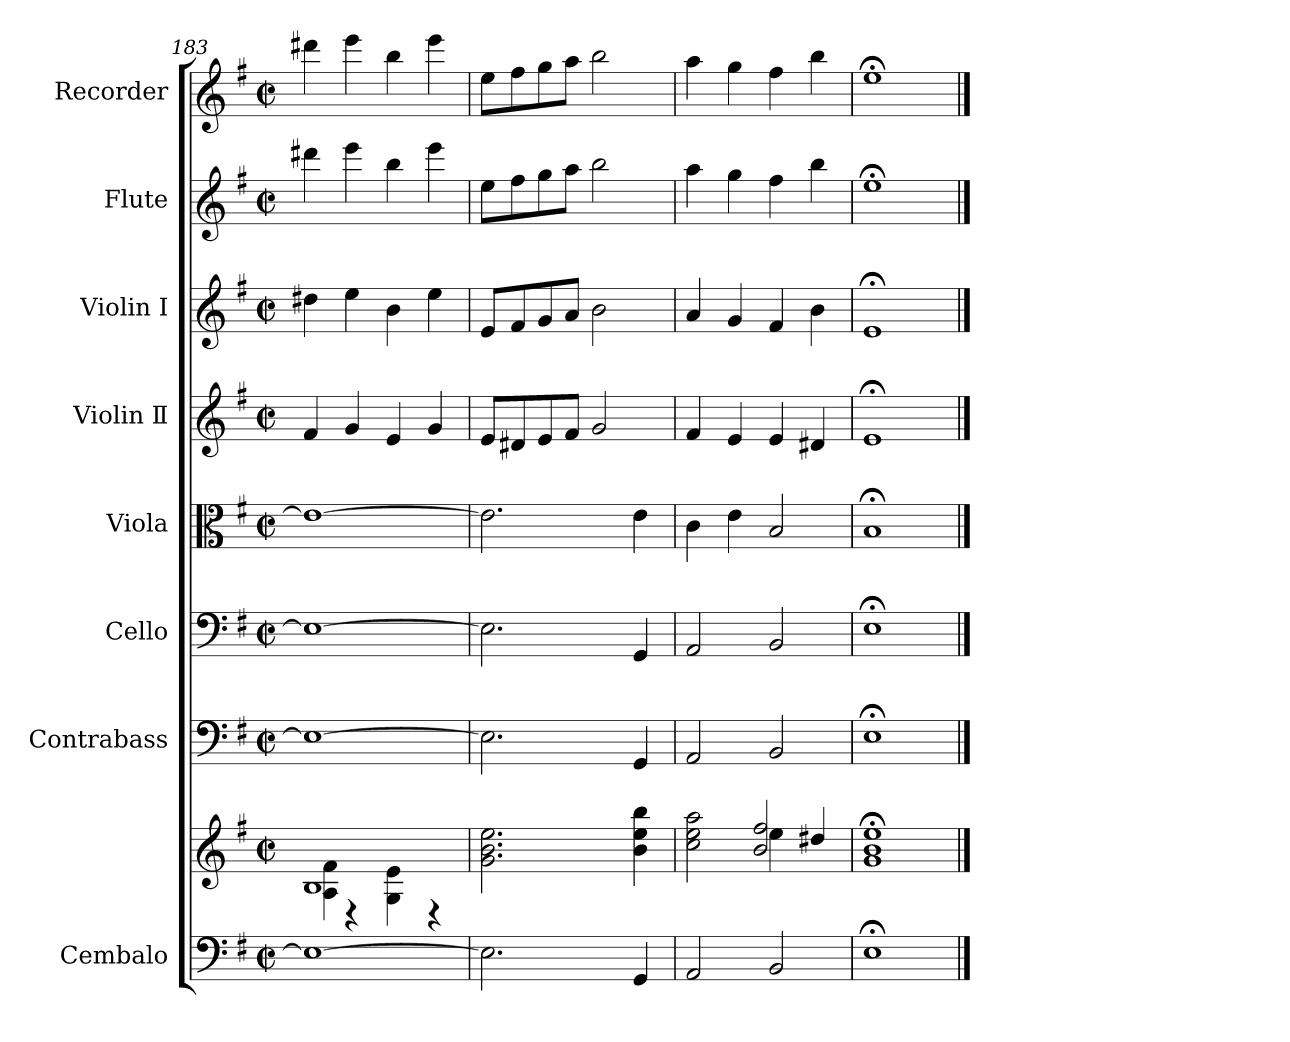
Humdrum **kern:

**kern	**kern	**kern	**kern	**kern	**kern	**kern	**kern	**kern
*part8	*part8	*part7	*part6	*part5	*part4	*part3	*part2	*part1
*staff9	*staff8	*staff7	*staff6	*staff5	*staff4	*staff3	*staff2	*staff1
*I"Cembalo	*	*I"Contrabass	*I"Cello	*I"Viola	*I"Violin Ⅱ	*I"Violin Ⅰ	*I"Flute	*I"Recorder
*I'Cemb.	*	*I'Cbs.	*	*	*	*	*I'Fl.	*I'Rec.
*clefF4	*clefG2	*clefF4	*clefF4	*clefC3	*clefG2	*clefG2	*clefG2	*clefG2
*	*	*ITrd7c12	*	*	*	*	*	*
*k[f#]	*k[f#]	*k[f#]	*k[f#]	*k[f#]	*k[f#]	*k[f#]	*k[f#]	*k[f#]
*M2/2	*M2/2	*M2/2	*M2/2	*M2/2	*M2/2	*M2/2	*M2/2	*M2/2
*met(c|)	*met(c|)	*met(c|)	*met(c|)	*met(c|)	*met(c|)	*met(c|)	*met(c|)	*met(c|)
=183	=183	=183	=183	=183	=183	=183	=183	=183
*	*^	*	*	*	*	*	*	*
1E_	1B	4A\ 4f#\	1EE_	1E_	1e_	4f#/	4dd#X\	4ddd#X\	4ddd#X\
.	.	4r	.	.	.	4g/	4ee\	4eee\	4eee\
.	.	4G\ 4e\	.	.	.	4e/	4b\	4bb\	4bb\
.	.	4r	.	.	.	4g/	4ee\	4eee\	4eee\
*	*v	*v	*	*	*	*	*	*	*
=184	=184	=184	=184	=184	=184	=184	=184	=184
2.E\]	2.g\ 2.b\ 2.ee\	2.EE\]	2.E\]	2.e\]	8e/L	8e/L	8ee\L	8ee\L
.	.	.	.	.	8d#X/	8f#/	8ff#\	8ff#\
.	.	.	.	.	8e/	8g/	8gg\	8gg\
.	.	.	.	.	8f#/J	8a/J	8aa\J	8aa\J
.	.	.	.	.	2g/	2b\	2bb\	2bb\
4GG/	4b\ 4ee\ 4bb\	4GGG/	4GG/	4e\	.	.	.	.
=185	=185	=185	=185	=185	=185	=185	=185	=185
*	*^	*	*	*	*	*	*	*
2AA/	2rDyy	2cc\ 2ee\ 2aa\	2AAA/	2AA/	4c\	4f#/	4a/	4aa\	4aa\
.	.	.	.	.	4e\	4e/	4g/	4gg\	4gg\
2BB/	4ee\	2b/ 2ff#/	2BBB/	2BB/	2B/	4e/	4f#/	4ff#\	4ff#\
.	4dd#X/	.	.	.	.	4d#X/	4b\	4bb\	4bb\
*	*v	*v	*	*	*	*	*	*	*
=186	=186	=186	=186	=186	=186	=186	=186	=186
1E;<	1g;< 1b;< 1ee;<	1EE;<	1E;<	1B;<	1e;<	1e;<	1ee;<	1ee;<
==	==	==	==	==	==	==	==	==
*-	*-	*-	*-	*-	*-	*-	*-	*-
